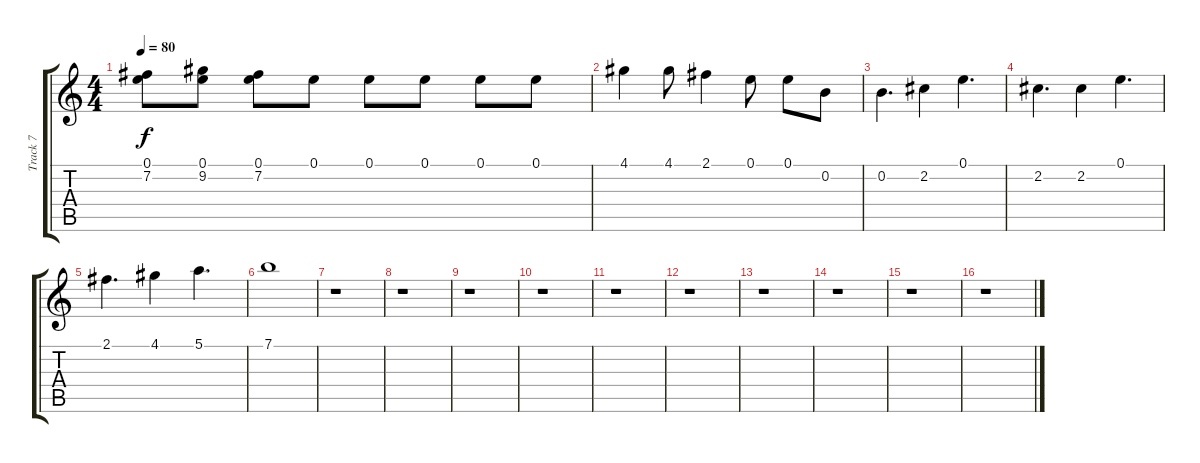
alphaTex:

\track ("Track 7" "Track 7") {instrument distortionguitar}
\staff {score tabs}
\tuning (E4 B3 G3 D3 A2 E2) {hide}
\ts (4 4)
\tempo 80
\clef g2
\ks c
(0.1 7.2).8{dy f} (0.1 9.2).8 (0.1 7.2).8 0.1.8 0.1.8 0.1.8 0.1.8 0.1.8 |
4.1.4 4.1.8 2.1.4 0.1.8 0.1.8 0.2.8 |
0.2.4{d} 2.2.4 0.1.4{d} |
2.2.4{d} 2.2.4 0.1.4{d} |
2.1.4{d} 4.1.4 5.1.4{d} |
7.1.1 |
r.1 |
r.1 |
r.1 |
r.1 |
r.1 |
r.1 |
r.1 |
r.1 |
r.1 |
r.1
